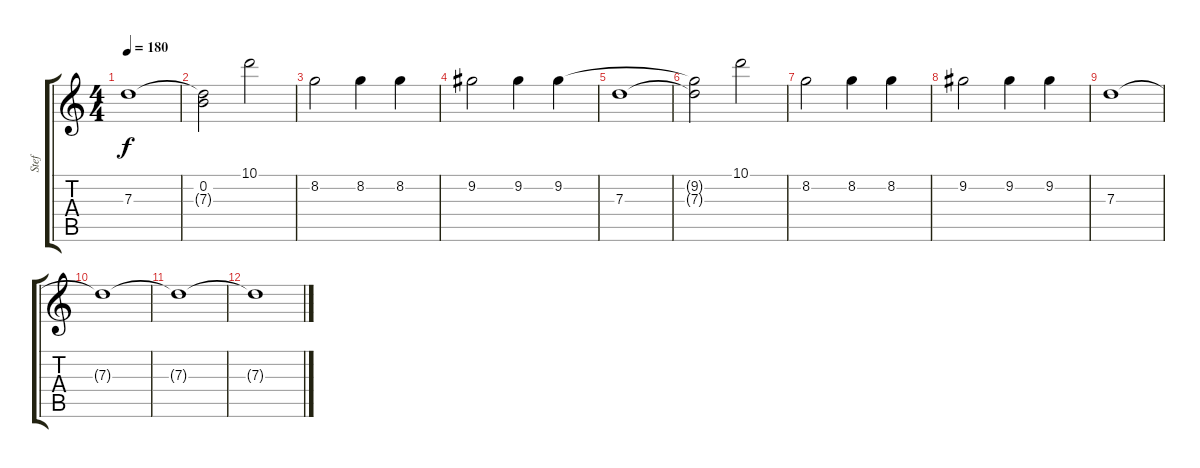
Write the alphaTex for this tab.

\track ("Stef" "Stef") {instrument distortionguitar}
\staff {score tabs}
\tuning (E4 B3 G3 D3 A2 D2) {hide}
\ts (4 4)
\tempo 180
\clef g2
\ks c
7.3.1{dy f volume 13} |
(0.2 7.3{t}).2 10.1.2 |
8.2.2 8.2.4 8.2.4 |
9.2.2 9.2.4 9.2.4 |
7.3.1{volume 13} |
(9.2{t} 7.3{t}).2 10.1.2 |
8.2.2 8.2.4 8.2.4 |
9.2.2 9.2.4 9.2.4 |
7.3.1 |
7.3{t}.1 |
7.3{t}.1 |
7.3{t}.1
